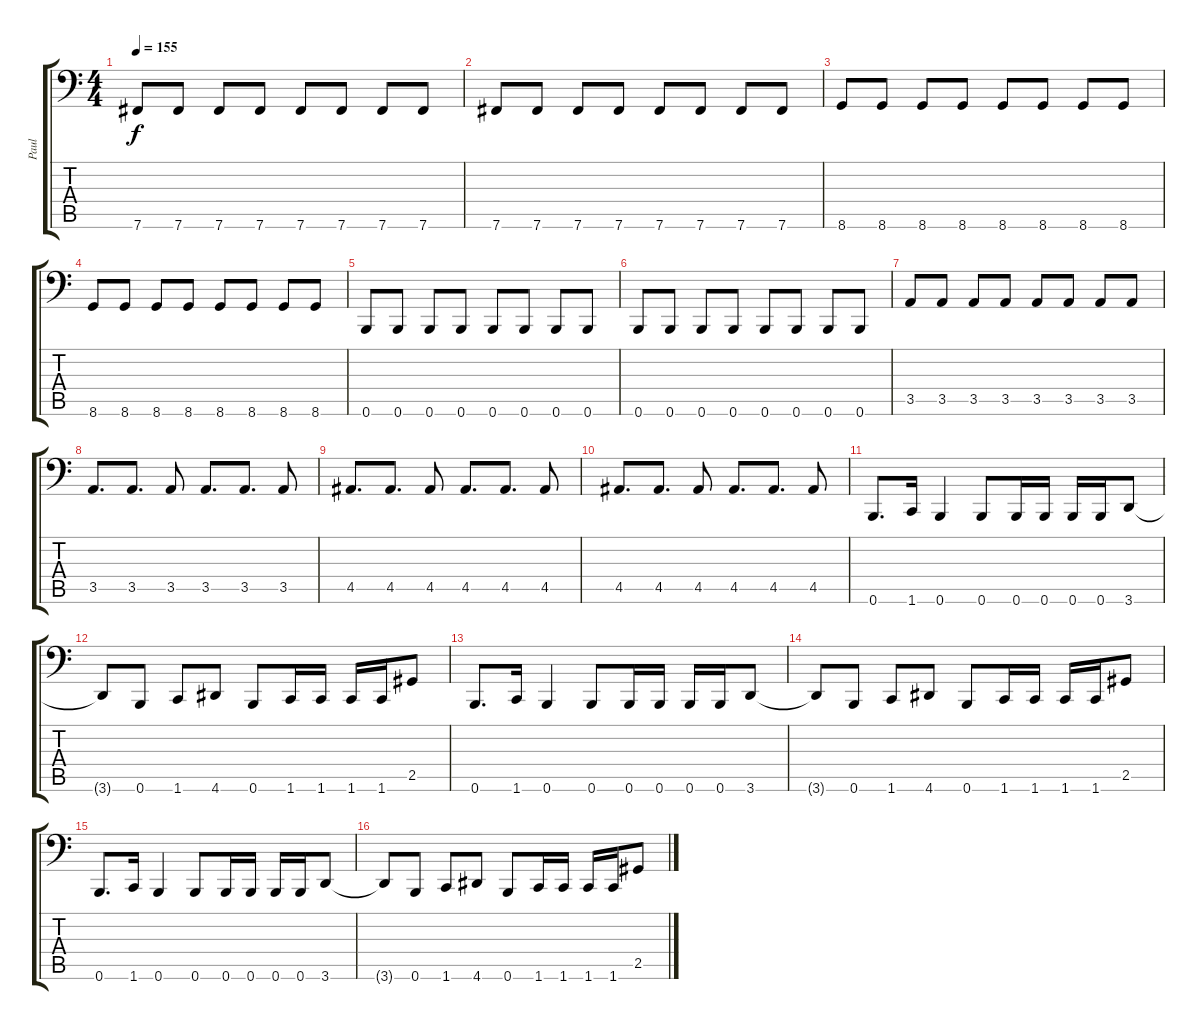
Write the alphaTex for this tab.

\track ("Paul" "Paul") {instrument electricbassfinger}
\staff {score tabs}
\tuning (Db3 Ab2 E2 B1 Gb1 B0) {hide}
\ts (4 4)
\tempo 155
\clef f4
\ks c
7.6.8{dy f} 7.6.8 7.6.8 7.6.8 7.6.8 7.6.8 7.6.8 7.6.8 |
7.6.8 7.6.8 7.6.8 7.6.8 7.6.8 7.6.8 7.6.8 7.6.8 |
8.6.8 8.6.8 8.6.8 8.6.8 8.6.8 8.6.8 8.6.8 8.6.8 |
8.6.8 8.6.8 8.6.8 8.6.8 8.6.8 8.6.8 8.6.8 8.6.8 |
0.6.8 0.6.8 0.6.8 0.6.8 0.6.8 0.6.8 0.6.8 0.6.8 |
0.6.8 0.6.8 0.6.8 0.6.8 0.6.8 0.6.8 0.6.8 0.6.8 |
3.5.8 3.5.8 3.5.8 3.5.8 3.5.8 3.5.8 3.5.8 3.5.8 |
3.5.8{d} 3.5.8{d} 3.5.8 3.5.8{d} 3.5.8{d} 3.5.8 |
4.5.8{d} 4.5.8{d} 4.5.8 4.5.8{d} 4.5.8{d} 4.5.8 |
4.5.8{d} 4.5.8{d} 4.5.8 4.5.8{d} 4.5.8{d} 4.5.8 |
0.6.8{d} 1.6.16 0.6.4 0.6.8 0.6.16 0.6.16 0.6.16 0.6.16 3.6.8 |
3.6{t}.8 0.6.8 1.6.8 4.6.8 0.6.8 1.6.16 1.6.16 1.6.16 1.6.16 2.5.8 |
0.6.8{d} 1.6.16 0.6.4 0.6.8 0.6.16 0.6.16 0.6.16 0.6.16 3.6.8 |
3.6{t}.8 0.6.8 1.6.8 4.6.8 0.6.8 1.6.16 1.6.16 1.6.16 1.6.16 2.5.8 |
0.6.8{d} 1.6.16 0.6.4 0.6.8 0.6.16 0.6.16 0.6.16 0.6.16 3.6.8 |
3.6{t}.8 0.6.8 1.6.8 4.6.8 0.6.8 1.6.16 1.6.16 1.6.16 1.6.16 2.5.8
